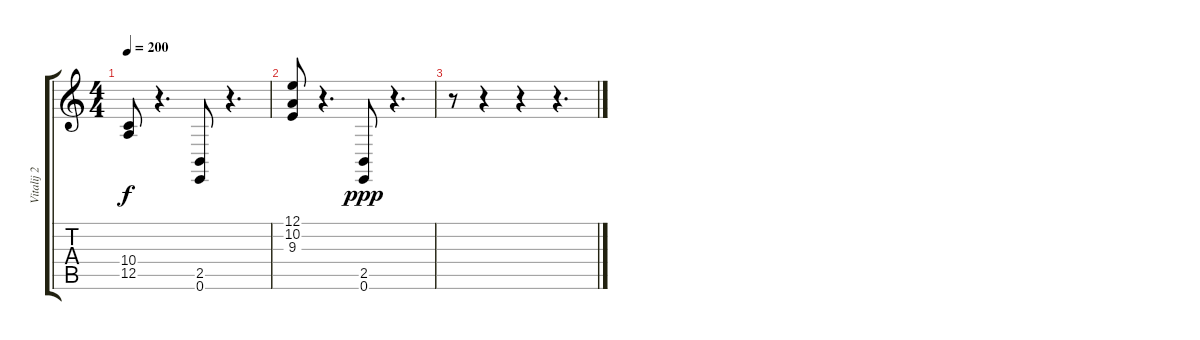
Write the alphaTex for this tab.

\track ("Vitalij 2" "Vitalij 2") {instrument acousticgrandpiano}
\staff {score tabs}
\tuning (E4 B3 G3 D3 A2 E2) {hide}
\ts (4 4)
\tempo 200
\clef g2
\ks c
(10.4 12.5).8{dy f} r.4{d} (2.5 0.6).8 r.4{d} |
(12.1 10.2 9.3).8 r.4{d} (2.5 0.6).8{dy ppp} r.4{d} |
r.8 r.4 r.4 r.4{d}
